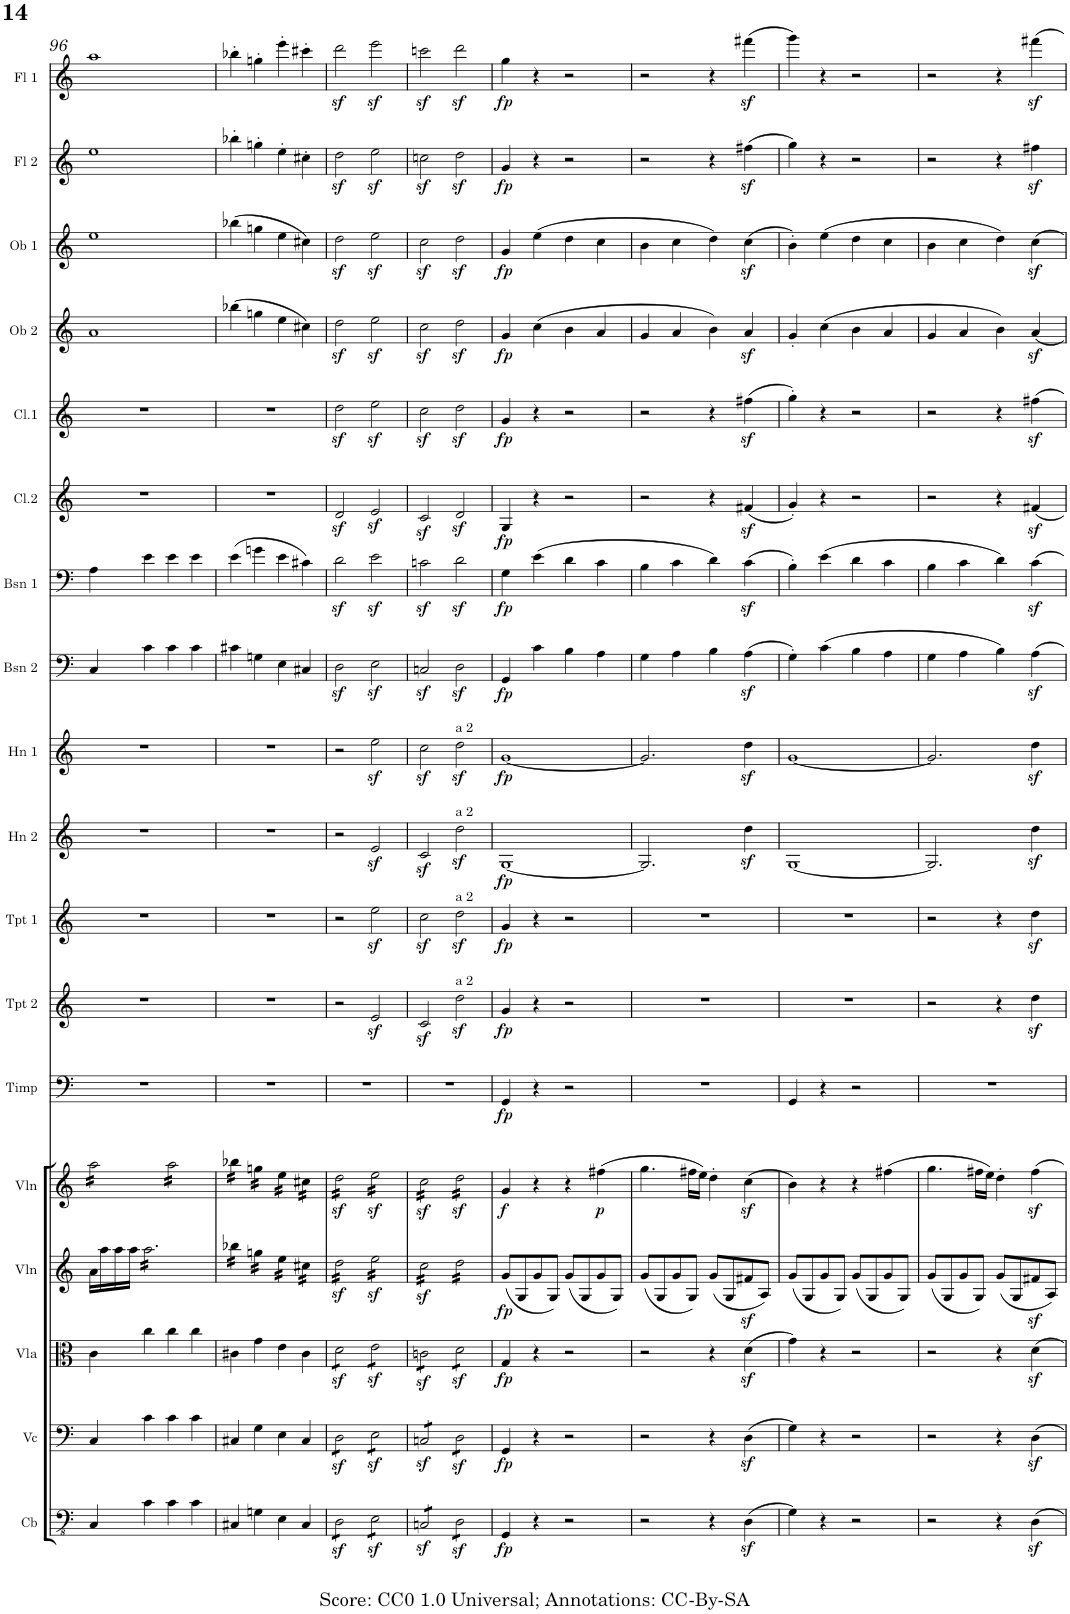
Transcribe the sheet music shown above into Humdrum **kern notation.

**kern	**dynam	**kern	**dynam	**kern	**dynam	**kern	**dynam	**kern	**dynam	**kern	**dynam	**kern	**dynam	**kern	**dynam	**kern	**dynam	**kern	**dynam	**kern	**dynam	**kern	**dynam	**kern	**dynam	**kern	**dynam	**kern	**dynam	**kern	**dynam	**kern	**dynam	**kern	**dynam
*part18	*part18	*part17	*part17	*part16	*part16	*part15	*part15	*part14	*part14	*part13	*part13	*part12	*part12	*part11	*part11	*part10	*part10	*part9	*part9	*part8	*part8	*part7	*part7	*part6	*part6	*part5	*part5	*part4	*part4	*part3	*part3	*part2	*part2	*part1	*part1
*staff18	*staff18	*staff17	*staff17	*staff16	*staff16	*staff15	*staff15	*staff14	*staff14	*staff13	*staff13	*staff12	*staff12	*staff11	*staff11	*staff10	*staff10	*staff9	*staff9	*staff8	*staff8	*staff7	*staff7	*staff6	*staff6	*staff5	*staff5	*staff4	*staff4	*staff3	*staff3	*staff2	*staff2	*staff1	*staff1
*I"Contrabass	*	*I"Violoncello	*	*I"Viola	*	*I"Violin	*	*I"Violin	*	*I"Timpani	*	*I"C Trumpet 2	*	*I"C Trumpet 1	*	*I"C Horn 2	*	*I"C Horn 1	*	*I"Bassoon 2	*	*I"Bassoon 1	*	*I"C Clarinet 2	*	*I"C Clarinet 1	*	*I"Oboe 2	*	*I"Oboe 1	*	*I"Flute 2	*	*I"Flute 1	*
*I'Cb	*	*I'Vc	*	*I'Vla	*	*I'Vln	*	*I'Vln	*	*I'Timp	*	*I'Tpt 2	*	*I'Tpt 1	*	*I'Hn 2	*	*I'Hn 1	*	*I'Bsn 2	*	*I'Bsn 1	*	*I'Cl.2	*	*I'Cl.1	*	*I'Ob 2	*	*I'Ob 1	*	*I'Fl 2	*	*I'Fl 1	*
!!LO:PB:g=z
*clefFv4	*	*clefF4	*	*clefC3	*	*clefG2	*	*clefG2	*	*clefF4	*	*clefG2	*	*clefG2	*	*clefG2	*	*clefG2	*	*clefF4	*	*clefF4	*	*clefG2	*	*clefG2	*	*clefG2	*	*clefG2	*	*clefG2	*	*clefG2	*
*	*	*	*	*	*	*	*	*	*	*	*	*	*	*	*	*Trd7c12	*	*Trd7c12	*	*	*	*	*	*Trd1c2	*	*Trd1c2	*	*	*	*	*	*	*	*	*
*k[]	*	*k[]	*	*k[]	*	*k[]	*	*k[]	*	*k[]	*	*k[]	*	*k[]	*	*k[]	*	*k[]	*	*k[]	*	*k[]	*	*k[]	*	*k[]	*	*k[]	*	*k[]	*	*k[]	*	*k[]	*
*M2/2	*	*M2/2	*	*M2/2	*	*M2/2	*	*M2/2	*	*M2/2	*	*M2/2	*	*M2/2	*	*M2/2	*	*M2/2	*	*M2/2	*	*M2/2	*	*M2/2	*	*M2/2	*	*M2/2	*	*M2/2	*	*M2/2	*	*M2/2	*
*met(c|)	*	*met(c|)	*	*met(c|)	*	*met(c|)	*	*met(c|)	*	*met(c|)	*	*met(c|)	*	*met(c|)	*	*met(c|)	*	*met(c|)	*	*met(c|)	*	*met(c|)	*	*met(c|)	*	*met(c|)	*	*met(c|)	*	*met(c|)	*	*met(c|)	*	*met(c|)	*
=96	=96	=96	=96	=96	=96	=96	=96	=96	=96	=96	=96	=96	=96	=96	=96	=96	=96	=96	=96	=96	=96	=96	=96	=96	=96	=96	=96	=96	=96	=96	=96	=96	=96	=96	=96
*	*	*	*	*	*	*	*	*tremolo	*	*	*	*	*	*	*	*	*	*	*	*	*	*	*	*	*	*	*	*	*	*	*	*	*	*	*
4CC/	.	4C/	.	4c\	.	16a\LL	.	16aa\LL	.	1r	.	1r	.	1r	.	1r	.	1r	.	4C/	.	4A\	.	1r	.	1r	.	1a	.	1ee	.	1ee	.	1aa	.
.	.	.	.	.	.	16aa\	.	16aa\	.	.	.	.	.	.	.	.	.	.	.	.	.	.	.	.	.	.	.	.	.	.	.	.	.	.	.
.	.	.	.	.	.	16aa\	.	16aa\	.	.	.	.	.	.	.	.	.	.	.	.	.	.	.	.	.	.	.	.	.	.	.	.	.	.	.
.	.	.	.	.	.	16aa\JJ	.	16aa\	.	.	.	.	.	.	.	.	.	.	.	.	.	.	.	.	.	.	.	.	.	.	.	.	.	.	.
*	*	*	*	*	*	*tremolo	*	*	*	*	*	*	*	*	*	*	*	*	*	*	*	*	*	*	*	*	*	*	*	*	*	*	*	*	*
4C\	.	4c\	.	4cc\	.	16aa\LL	.	16aa\	.	.	.	.	.	.	.	.	.	.	.	4c\	.	4e\	.	.	.	.	.	.	.	.	.	.	.	.	.
.	.	.	.	.	.	16aa\	.	16aa\	.	.	.	.	.	.	.	.	.	.	.	.	.	.	.	.	.	.	.	.	.	.	.	.	.	.	.
.	.	.	.	.	.	16aa\	.	16aa\	.	.	.	.	.	.	.	.	.	.	.	.	.	.	.	.	.	.	.	.	.	.	.	.	.	.	.
.	.	.	.	.	.	16aa\	.	16aa\JJ	.	.	.	.	.	.	.	.	.	.	.	.	.	.	.	.	.	.	.	.	.	.	.	.	.	.	.
4C\	.	4c\	.	4cc\	.	16aa\	.	16aa\LL	.	.	.	.	.	.	.	.	.	.	.	4c\	.	4e\	.	.	.	.	.	.	.	.	.	.	.	.	.
.	.	.	.	.	.	16aa\	.	16aa\	.	.	.	.	.	.	.	.	.	.	.	.	.	.	.	.	.	.	.	.	.	.	.	.	.	.	.
.	.	.	.	.	.	16aa\	.	16aa\	.	.	.	.	.	.	.	.	.	.	.	.	.	.	.	.	.	.	.	.	.	.	.	.	.	.	.
.	.	.	.	.	.	16aa\	.	16aa\	.	.	.	.	.	.	.	.	.	.	.	.	.	.	.	.	.	.	.	.	.	.	.	.	.	.	.
4C\	.	4c\	.	4cc\	.	16aa\	.	16aa\	.	.	.	.	.	.	.	.	.	.	.	4c\	.	4e\	.	.	.	.	.	.	.	.	.	.	.	.	.
.	.	.	.	.	.	16aa\	.	16aa\	.	.	.	.	.	.	.	.	.	.	.	.	.	.	.	.	.	.	.	.	.	.	.	.	.	.	.
.	.	.	.	.	.	16aa\	.	16aa\	.	.	.	.	.	.	.	.	.	.	.	.	.	.	.	.	.	.	.	.	.	.	.	.	.	.	.
.	.	.	.	.	.	16aa\JJ	.	16aa\JJ	.	.	.	.	.	.	.	.	.	.	.	.	.	.	.	.	.	.	.	.	.	.	.	.	.	.	.
=97	=97	=97	=97	=97	=97	=97	=97	=97	=97	=97	=97	=97	=97	=97	=97	=97	=97	=97	=97	=97	=97	=97	=97	=97	=97	=97	=97	=97	=97	=97	=97	=97	=97	=97	=97
4CC#X/	.	4C#X/	.	4c#X\	.	16bb-X\LL	.	16bb-X\LL	.	1r	.	1r	.	1r	.	1r	.	1r	.	4c#X\	.	(4e\	.	1r	.	1r	.	(4bb-X\	.	(4bb-X\	.	4bb-X'\	.	4bb-X'\	.
.	.	.	.	.	.	16bb-X\	.	16bb-X\	.	.	.	.	.	.	.	.	.	.	.	.	.	.	.	.	.	.	.	.	.	.	.	.	.	.	.
.	.	.	.	.	.	16bb-X\	.	16bb-X\	.	.	.	.	.	.	.	.	.	.	.	.	.	.	.	.	.	.	.	.	.	.	.	.	.	.	.
.	.	.	.	.	.	16bb-X\JJ	.	16bb-X\JJ	.	.	.	.	.	.	.	.	.	.	.	.	.	.	.	.	.	.	.	.	.	.	.	.	.	.	.
4GGn\	.	4G\	.	4g\	.	16ggn\LL	.	16ggn\LL	.	.	.	.	.	.	.	.	.	.	.	4Gn\	.	4gn\	.	.	.	.	.	4ggn\	.	4ggn\	.	4ggn'\	.	4ggn'\	.
.	.	.	.	.	.	16ggn\	.	16ggn\	.	.	.	.	.	.	.	.	.	.	.	.	.	.	.	.	.	.	.	.	.	.	.	.	.	.	.
.	.	.	.	.	.	16ggn\	.	16ggn\	.	.	.	.	.	.	.	.	.	.	.	.	.	.	.	.	.	.	.	.	.	.	.	.	.	.	.
.	.	.	.	.	.	16ggn\JJ	.	16ggn\JJ	.	.	.	.	.	.	.	.	.	.	.	.	.	.	.	.	.	.	.	.	.	.	.	.	.	.	.
4EE\	.	4E\	.	4e\	.	16ee\LL	.	16ee\LL	.	.	.	.	.	.	.	.	.	.	.	4E\	.	4e\	.	.	.	.	.	4ee\	.	4ee\	.	4ee'\	.	4eee'\	.
.	.	.	.	.	.	16ee\	.	16ee\	.	.	.	.	.	.	.	.	.	.	.	.	.	.	.	.	.	.	.	.	.	.	.	.	.	.	.
.	.	.	.	.	.	16ee\	.	16ee\	.	.	.	.	.	.	.	.	.	.	.	.	.	.	.	.	.	.	.	.	.	.	.	.	.	.	.
.	.	.	.	.	.	16ee\JJ	.	16ee\JJ	.	.	.	.	.	.	.	.	.	.	.	.	.	.	.	.	.	.	.	.	.	.	.	.	.	.	.
4CC#/	.	4C#/	.	4c#\	.	16cc#X\LL	.	16cc#X\LL	.	.	.	.	.	.	.	.	.	.	.	4C#X/	.	4c#X\)	.	.	.	.	.	4cc#X\)	.	4cc#X\)	.	4cc#X'\	.	4ccc#X'\	.
.	.	.	.	.	.	16cc#X\	.	16cc#X\	.	.	.	.	.	.	.	.	.	.	.	.	.	.	.	.	.	.	.	.	.	.	.	.	.	.	.
.	.	.	.	.	.	16cc#X\	.	16cc#X\	.	.	.	.	.	.	.	.	.	.	.	.	.	.	.	.	.	.	.	.	.	.	.	.	.	.	.
.	.	.	.	.	.	16cc#X\JJ	.	16cc#X\JJ	.	.	.	.	.	.	.	.	.	.	.	.	.	.	.	.	.	.	.	.	.	.	.	.	.	.	.
=98	=98	=98	=98	=98	=98	=98	=98	=98	=98	=98	=98	=98	=98	=98	=98	=98	=98	=98	=98	=98	=98	=98	=98	=98	=98	=98	=98	=98	=98	=98	=98	=98	=98	=98	=98
*tremolo	*	*	*	*	*	*	*	*	*	*	*	*	*	*	*	*	*	*	*	*	*	*	*	*	*	*	*	*	*	*	*	*	*	*	*
*	*	*tremolo	*	*	*	*	*	*	*	*	*	*	*	*	*	*	*	*	*	*	*	*	*	*	*	*	*	*	*	*	*	*	*	*	*
*	*	*	*	*tremolo	*	*	*	*	*	*	*	*	*	*	*	*	*	*	*	*	*	*	*	*	*	*	*	*	*	*	*	*	*	*	*
8DDz<\L	.	8Dz<\L	.	8dz<\L	.	16ddz<\LL	.	16ddz<\LL	.	1r	.	2r	.	2r	.	2r	.	2r	.	2Dz<\	.	2dz<\	.	2dz</	.	2ddz<\	.	2ddz<\	.	2ddz<\	.	2ddz<\	.	2dddz<\	.
.	.	.	.	.	.	16ddz<\	.	16ddz<\	.	.	.	.	.	.	.	.	.	.	.	.	.	.	.	.	.	.	.	.	.	.	.	.	.	.	.
8DDz<\	.	8Dz<\	.	8dz<\	.	16ddz<\	.	16ddz<\	.	.	.	.	.	.	.	.	.	.	.	.	.	.	.	.	.	.	.	.	.	.	.	.	.	.	.
.	.	.	.	.	.	16ddz<\	.	16ddz<\	.	.	.	.	.	.	.	.	.	.	.	.	.	.	.	.	.	.	.	.	.	.	.	.	.	.	.
8DDz<\	.	8Dz<\	.	8dz<\	.	16ddz<\	.	16ddz<\	.	.	.	.	.	.	.	.	.	.	.	.	.	.	.	.	.	.	.	.	.	.	.	.	.	.	.
.	.	.	.	.	.	16ddz<\	.	16ddz<\	.	.	.	.	.	.	.	.	.	.	.	.	.	.	.	.	.	.	.	.	.	.	.	.	.	.	.
8DDz<\J	.	8Dz<\J	.	8dz<\J	.	16ddz<\	.	16ddz<\	.	.	.	.	.	.	.	.	.	.	.	.	.	.	.	.	.	.	.	.	.	.	.	.	.	.	.
.	.	.	.	.	.	16ddz<\JJ	.	16ddz<\JJ	.	.	.	.	.	.	.	.	.	.	.	.	.	.	.	.	.	.	.	.	.	.	.	.	.	.	.
8EEz<\L	.	8Ez<\L	.	8ez<\L	.	16eez<\LL	.	16eez<\LL	.	.	.	2ez</	.	2eez<\	.	2ez</	.	2eez<\	.	2Ez<\	.	2ez<\	.	2ez</	.	2eez<\	.	2eez<\	.	2eez<\	.	2eez<\	.	2eeez<\	.
.	.	.	.	.	.	16eez<\	.	16eez<\	.	.	.	.	.	.	.	.	.	.	.	.	.	.	.	.	.	.	.	.	.	.	.	.	.	.	.
8EEz<\	.	8Ez<\	.	8ez<\	.	16eez<\	.	16eez<\	.	.	.	.	.	.	.	.	.	.	.	.	.	.	.	.	.	.	.	.	.	.	.	.	.	.	.
.	.	.	.	.	.	16eez<\	.	16eez<\	.	.	.	.	.	.	.	.	.	.	.	.	.	.	.	.	.	.	.	.	.	.	.	.	.	.	.
8EEz<\	.	8Ez<\	.	8ez<\	.	16eez<\	.	16eez<\	.	.	.	.	.	.	.	.	.	.	.	.	.	.	.	.	.	.	.	.	.	.	.	.	.	.	.
.	.	.	.	.	.	16eez<\	.	16eez<\	.	.	.	.	.	.	.	.	.	.	.	.	.	.	.	.	.	.	.	.	.	.	.	.	.	.	.
8EEz<\J	.	8Ez<\J	.	8ez<\J	.	16eez<\	.	16eez<\	.	.	.	.	.	.	.	.	.	.	.	.	.	.	.	.	.	.	.	.	.	.	.	.	.	.	.
.	.	.	.	.	.	16eez<\JJ	.	16eez<\JJ	.	.	.	.	.	.	.	.	.	.	.	.	.	.	.	.	.	.	.	.	.	.	.	.	.	.	.
=99	=99	=99	=99	=99	=99	=99	=99	=99	=99	=99	=99	=99	=99	=99	=99	=99	=99	=99	=99	=99	=99	=99	=99	=99	=99	=99	=99	=99	=99	=99	=99	=99	=99	=99	=99
8CCnz</L	.	8Cnz</L	.	8cnz<\L	.	16ccz<\LL	.	16ccz<\LL	.	1r	.	2cz</	.	2ccz<\	.	2cz</	.	2ccz<\	.	2Cnz</	.	2cnz<\	.	2cz</	.	2ccz<\	.	2ccz<\	.	2ccz<\	.	2ccnz<\	.	2cccnz<\	.
.	.	.	.	.	.	16ccz<\	.	16ccz<\	.	.	.	.	.	.	.	.	.	.	.	.	.	.	.	.	.	.	.	.	.	.	.	.	.	.	.
8CCnz</	.	8Cnz</	.	8cnz<\	.	16ccz<\	.	16ccz<\	.	.	.	.	.	.	.	.	.	.	.	.	.	.	.	.	.	.	.	.	.	.	.	.	.	.	.
.	.	.	.	.	.	16ccz<\	.	16ccz<\	.	.	.	.	.	.	.	.	.	.	.	.	.	.	.	.	.	.	.	.	.	.	.	.	.	.	.
8CCnz</	.	8Cnz</	.	8cnz<\	.	16ccz<\	.	16ccz<\	.	.	.	.	.	.	.	.	.	.	.	.	.	.	.	.	.	.	.	.	.	.	.	.	.	.	.
.	.	.	.	.	.	16ccz<\	.	16ccz<\	.	.	.	.	.	.	.	.	.	.	.	.	.	.	.	.	.	.	.	.	.	.	.	.	.	.	.
8CCnz</J	.	8Cnz</J	.	8cnz<\J	.	16ccz<\	.	16ccz<\	.	.	.	.	.	.	.	.	.	.	.	.	.	.	.	.	.	.	.	.	.	.	.	.	.	.	.
.	.	.	.	.	.	16ccz<\JJ	.	16ccz<\JJ	.	.	.	.	.	.	.	.	.	.	.	.	.	.	.	.	.	.	.	.	.	.	.	.	.	.	.
!	!	!	!	!	!	!	!	!	!	!	!	!	!	!	!	!	!	!LO:TX:a:t=a 2	!	!	!	!	!	!	!	!	!	!	!	!	!	!	!	!	!
!	!	!	!	!	!	!	!	!	!	!	!	!	!	!	!	!LO:TX:a:t=a 2	!	!	!	!	!	!	!	!	!	!	!	!	!	!	!	!	!	!	!
!	!	!	!	!	!	!	!	!	!	!	!	!	!	!LO:TX:a:t=a 2	!	!	!	!	!	!	!	!	!	!	!	!	!	!	!	!	!	!	!	!	!
!	!	!	!	!	!	!	!	!	!	!	!	!LO:TX:a:t=a 2	!	!	!	!	!	!	!	!	!	!	!	!	!	!	!	!	!	!	!	!	!	!	!
8DDz<\L	.	8Dz<\L	.	8dz<\L	.	16dd\LL	.	16ddz<\LL	.	.	.	2ddz<\	.	2ddz<\	.	2ddz<\	.	2ddz<\	.	2Dz<\	.	2dz<\	.	2dz</	.	2ddz<\	.	2ddz<\	.	2ddz<\	.	2ddz<\	.	2dddz<\	.
.	.	.	.	.	.	16dd\	.	16ddz<\	.	.	.	.	.	.	.	.	.	.	.	.	.	.	.	.	.	.	.	.	.	.	.	.	.	.	.
8DDz<\	.	8Dz<\	.	8dz<\	.	16dd\	.	16ddz<\	.	.	.	.	.	.	.	.	.	.	.	.	.	.	.	.	.	.	.	.	.	.	.	.	.	.	.
.	.	.	.	.	.	16dd\	.	16ddz<\	.	.	.	.	.	.	.	.	.	.	.	.	.	.	.	.	.	.	.	.	.	.	.	.	.	.	.
8DDz<\	.	8Dz<\	.	8dz<\	.	16dd\	.	16ddz<\	.	.	.	.	.	.	.	.	.	.	.	.	.	.	.	.	.	.	.	.	.	.	.	.	.	.	.
.	.	.	.	.	.	16dd\	.	16ddz<\	.	.	.	.	.	.	.	.	.	.	.	.	.	.	.	.	.	.	.	.	.	.	.	.	.	.	.
8DDz<\J	.	8Dz<\J	.	8dz<\J	.	16dd\	.	16ddz<\	.	.	.	.	.	.	.	.	.	.	.	.	.	.	.	.	.	.	.	.	.	.	.	.	.	.	.
*	*	*	*	*Xtremolo	*	*	*	*	*	*	*	*	*	*	*	*	*	*	*	*	*	*	*	*	*	*	*	*	*	*	*	*	*	*	*
*	*	*Xtremolo	*	*	*	*	*	*	*	*	*	*	*	*	*	*	*	*	*	*	*	*	*	*	*	*	*	*	*	*	*	*	*	*	*
*Xtremolo	*	*	*	*	*	*	*	*	*	*	*	*	*	*	*	*	*	*	*	*	*	*	*	*	*	*	*	*	*	*	*	*	*	*	*
.	.	.	.	.	.	16dd\JJ	.	16ddz<\JJ	.	.	.	.	.	.	.	.	.	.	.	.	.	.	.	.	.	.	.	.	.	.	.	.	.	.	.
*	*	*	*	*	*	*	*	*Xtremolo	*	*	*	*	*	*	*	*	*	*	*	*	*	*	*	*	*	*	*	*	*	*	*	*	*	*	*
*	*	*	*	*	*	*Xtremolo	*	*	*	*	*	*	*	*	*	*	*	*	*	*	*	*	*	*	*	*	*	*	*	*	*	*	*	*	*
=100	=100	=100	=100	=100	=100	=100	=100	=100	=100	=100	=100	=100	=100	=100	=100	=100	=100	=100	=100	=100	=100	=100	=100	=100	=100	=100	=100	=100	=100	=100	=100	=100	=100	=100	=100
!	!LO:DY:b	!	!LO:DY:b	!	!LO:DY:b	!	!LO:DY:b	!	!LO:DY:b	!	!LO:DY:b	!	!LO:DY:b	!	!LO:DY:b	!	!LO:DY:b	!	!LO:DY:b	!	!LO:DY:b	!	!LO:DY:b	!	!LO:DY:b	!	!LO:DY:b	!	!LO:DY:b	!	!LO:DY:b	!	!LO:DY:b	!	!LO:DY:b
4GGG/	fp	4GG/	fp	4G/	fp	(8g/L	fp	4g/	f	4GG/	fp	4g/	fp	4g/	fp	[1G	fp	[1g	fp	4GG/	fp	4G\	fp	4G/	fp	4g/	fp	4g/	fp	4g/	fp	4g/	fp	4gg\	fp
.	.	.	.	.	.	8G/	.	.	.	.	.	.	.	.	.	.	.	.	.	.	.	.	.	.	.	.	.	.	.	.	.	.	.	.	.
4r	.	4r	.	4r	.	8g/	.	4r	.	4r	.	4r	.	4r	.	.	.	.	.	4c\	.	(4e\	.	4r	.	4r	.	(4cc\	.	(4ee\	.	4r	.	4r	.
.	.	.	.	.	.	8G/J)	.	.	.	.	.	.	.	.	.	.	.	.	.	.	.	.	.	.	.	.	.	.	.	.	.	.	.	.	.
2r	.	2r	.	2r	.	(8g/L	.	4r	.	2r	.	2r	.	2r	.	.	.	.	.	4B\	.	4d\	.	2r	.	2r	.	4b\	.	4dd\	.	2r	.	2r	.
.	.	.	.	.	.	8G/	.	.	.	.	.	.	.	.	.	.	.	.	.	.	.	.	.	.	.	.	.	.	.	.	.	.	.	.	.
!	!	!	!	!	!	!	!	!	!LO:DY:b	!	!	!	!	!	!	!	!	!	!	!	!	!	!	!	!	!	!	!	!	!	!	!	!	!	!
.	.	.	.	.	.	8g/	.	(4ff#X\	p	.	.	.	.	.	.	.	.	.	.	4A\	.	4c\	.	.	.	.	.	4a/	.	4cc\	.	.	.	.	.
.	.	.	.	.	.	8G/J)	.	.	.	.	.	.	.	.	.	.	.	.	.	.	.	.	.	.	.	.	.	.	.	.	.	.	.	.	.
=101	=101	=101	=101	=101	=101	=101	=101	=101	=101	=101	=101	=101	=101	=101	=101	=101	=101	=101	=101	=101	=101	=101	=101	=101	=101	=101	=101	=101	=101	=101	=101	=101	=101	=101	=101
2r	.	2r	.	2r	.	(8g/L	.	4.gg\	.	1r	.	1r	.	1r	.	2.G/]	.	2.g/]	.	4G\	.	4B\	.	2r	.	2r	.	4g/	.	4b\	.	2r	.	2r	.
.	.	.	.	.	.	8G/	.	.	.	.	.	.	.	.	.	.	.	.	.	.	.	.	.	.	.	.	.	.	.	.	.	.	.	.	.
.	.	.	.	.	.	8g/	.	.	.	.	.	.	.	.	.	.	.	.	.	4A\	.	4c\	.	.	.	.	.	4a/	.	4cc\	.	.	.	.	.
.	.	.	.	.	.	8G/J)	.	16ff#X\LL	.	.	.	.	.	.	.	.	.	.	.	.	.	.	.	.	.	.	.	.	.	.	.	.	.	.	.
.	.	.	.	.	.	.	.	16ee\JJ)	.	.	.	.	.	.	.	.	.	.	.	.	.	.	.	.	.	.	.	.	.	.	.	.	.	.	.
4r	.	4r	.	4r	.	(8g/L	.	4dd'\	.	.	.	.	.	.	.	.	.	.	.	4B\	.	4d\)	.	4r	.	4r	.	4b\)	.	4dd\)	.	4r	.	4r	.
.	.	.	.	.	.	8G/	.	.	.	.	.	.	.	.	.	.	.	.	.	.	.	.	.	.	.	.	.	.	.	.	.	.	.	.	.
(4DDz<\	.	(4Dz<\	.	(4dz<\	.	8f#Xz</	.	(4ccz<\	.	.	.	.	.	.	.	4ddz<\	.	4ddz<\	.	(4Az<\	.	(4cz<\	.	(4f#Xz</	.	(4ff#Xz<\	.	4az</	.	(4ccz<\	.	(4ff#Xz<\	.	(4fff#Xz<\	.
.	.	.	.	.	.	8A/J)	.	.	.	.	.	.	.	.	.	.	.	.	.	.	.	.	.	.	.	.	.	.	.	.	.	.	.	.	.
=102	=102	=102	=102	=102	=102	=102	=102	=102	=102	=102	=102	=102	=102	=102	=102	=102	=102	=102	=102	=102	=102	=102	=102	=102	=102	=102	=102	=102	=102	=102	=102	=102	=102	=102	=102
4GG\)	.	4G\)	.	4g\)	.	(8g/L	.	4b\)	.	4GG/	.	1r	.	1r	.	[1G	.	[1g	.	4G'\)	.	4B'\)	.	4g'/)	.	4gg'\)	.	4g'/	.	4b'\)	.	4gg\)	.	4ggg\)	.
.	.	.	.	.	.	8G/	.	.	.	.	.	.	.	.	.	.	.	.	.	.	.	.	.	.	.	.	.	.	.	.	.	.	.	.	.
4r	.	4r	.	4r	.	8g/	.	4r	.	4r	.	.	.	.	.	.	.	.	.	(4c\	.	(4e\	.	4r	.	4r	.	(4cc\	.	(4ee\	.	4r	.	4r	.
.	.	.	.	.	.	8G/J)	.	.	.	.	.	.	.	.	.	.	.	.	.	.	.	.	.	.	.	.	.	.	.	.	.	.	.	.	.
2r	.	2r	.	2r	.	(8g/L	.	4r	.	2r	.	.	.	.	.	.	.	.	.	4B\	.	4d\	.	2r	.	2r	.	4b\	.	4dd\	.	2r	.	2r	.
.	.	.	.	.	.	8G/	.	.	.	.	.	.	.	.	.	.	.	.	.	.	.	.	.	.	.	.	.	.	.	.	.	.	.	.	.
.	.	.	.	.	.	8g/	.	(4ff#X\	.	.	.	.	.	.	.	.	.	.	.	4A\	.	4c\	.	.	.	.	.	4a/	.	4cc\	.	.	.	.	.
.	.	.	.	.	.	8G/J)	.	.	.	.	.	.	.	.	.	.	.	.	.	.	.	.	.	.	.	.	.	.	.	.	.	.	.	.	.
=103	=103	=103	=103	=103	=103	=103	=103	=103	=103	=103	=103	=103	=103	=103	=103	=103	=103	=103	=103	=103	=103	=103	=103	=103	=103	=103	=103	=103	=103	=103	=103	=103	=103	=103	=103
2r	.	2r	.	2r	.	(8g/L	.	4.gg\	.	1r	.	2r	.	2r	.	2.G/]	.	2.g/]	.	4G\	.	4B\	.	2r	.	2r	.	4g/	.	4b\	.	2r	.	2r	.
.	.	.	.	.	.	8G/	.	.	.	.	.	.	.	.	.	.	.	.	.	.	.	.	.	.	.	.	.	.	.	.	.	.	.	.	.
.	.	.	.	.	.	8g/	.	.	.	.	.	.	.	.	.	.	.	.	.	4A\	.	4c\	.	.	.	.	.	4a/	.	4cc\	.	.	.	.	.
.	.	.	.	.	.	8G/J)	.	16ff#X\LL	.	.	.	.	.	.	.	.	.	.	.	.	.	.	.	.	.	.	.	.	.	.	.	.	.	.	.
.	.	.	.	.	.	.	.	16ee\JJ)	.	.	.	.	.	.	.	.	.	.	.	.	.	.	.	.	.	.	.	.	.	.	.	.	.	.	.
4r	.	4r	.	4r	.	(8g/L	.	4dd'\	.	.	.	4r	.	4r	.	.	.	.	.	4B\)	.	4d\)	.	4r	.	4r	.	4b\)	.	4dd\)	.	4r	.	4r	.
.	.	.	.	.	.	8G/	.	.	.	.	.	.	.	.	.	.	.	.	.	.	.	.	.	.	.	.	.	.	.	.	.	.	.	.	.
4DDz<\	.	4Dz<\	.	4dz<\	.	8f#Xz</	.	4ff#z<\	.	.	.	4ddz<\	.	4ddz<\	.	4ddz<\	.	4ddz<\	.	4Az<\	.	4cz<\	.	4f#Xz</	.	4ff#Xz<\	.	4az</	.	4ccz<\	.	4ff#Xz<\	.	4fff#Xz<\	.
.	.	.	.	.	.	8A/J)	.	.	.	.	.	.	.	.	.	.	.	.	.	.	.	.	.	.	.	.	.	.	.	.	.	.	.	.	.
=	=	=	=	=	=	=	=	=	=	=	=	=	=	=	=	=	=	=	=	=	=	=	=	=	=	=	=	=	=	=	=	=	=	=	=
*-	*-	*-	*-	*-	*-	*-	*-	*-	*-	*-	*-	*-	*-	*-	*-	*-	*-	*-	*-	*-	*-	*-	*-	*-	*-	*-	*-	*-	*-	*-	*-	*-	*-	*-	*-
